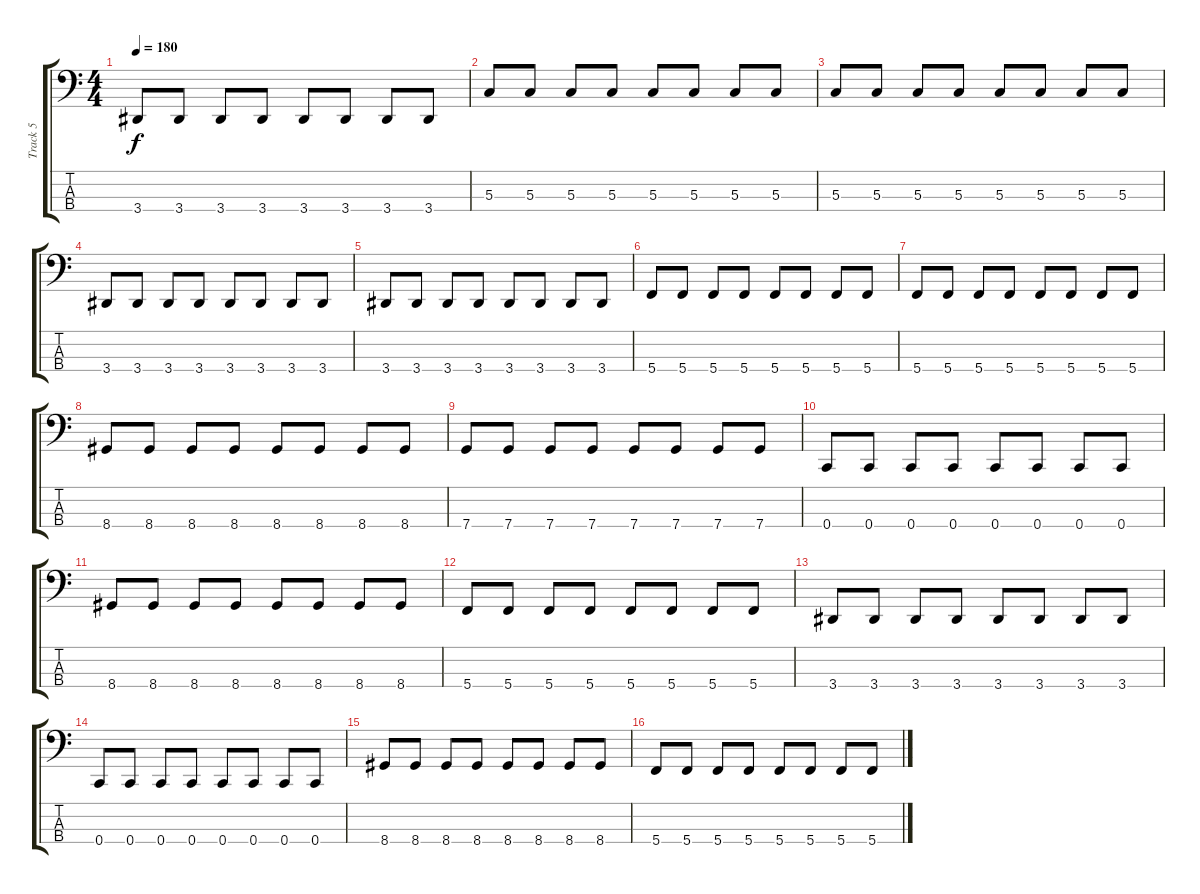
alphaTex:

\track ("Track 5" "Track 5") {instrument electricbassfinger}
\staff {score tabs}
\tuning (F2 C2 G1 C1) {hide}
\ts (4 4)
\tempo 180
\clef f4
\ks c
3.4.8{dy f} 3.4.8 3.4.8 3.4.8 3.4.8 3.4.8 3.4.8 3.4.8 |
5.3.8 5.3.8 5.3.8 5.3.8 5.3.8 5.3.8 5.3.8 5.3.8 |
5.3.8 5.3.8 5.3.8 5.3.8 5.3.8 5.3.8 5.3.8 5.3.8 |
3.4.8 3.4.8 3.4.8 3.4.8 3.4.8 3.4.8 3.4.8 3.4.8 |
3.4.8 3.4.8 3.4.8 3.4.8 3.4.8 3.4.8 3.4.8 3.4.8 |
5.4.8 5.4.8 5.4.8 5.4.8 5.4.8 5.4.8 5.4.8 5.4.8 |
5.4.8 5.4.8 5.4.8 5.4.8 5.4.8 5.4.8 5.4.8 5.4.8 |
8.4.8 8.4.8 8.4.8 8.4.8 8.4.8 8.4.8 8.4.8 8.4.8 |
7.4.8 7.4.8 7.4.8 7.4.8 7.4.8 7.4.8 7.4.8 7.4.8 |
0.4.8 0.4.8 0.4.8 0.4.8 0.4.8 0.4.8 0.4.8 0.4.8 |
8.4.8 8.4.8 8.4.8 8.4.8 8.4.8 8.4.8 8.4.8 8.4.8 |
5.4.8 5.4.8 5.4.8 5.4.8 5.4.8 5.4.8 5.4.8 5.4.8 |
3.4.8 3.4.8 3.4.8 3.4.8 3.4.8 3.4.8 3.4.8 3.4.8 |
0.4.8 0.4.8 0.4.8 0.4.8 0.4.8 0.4.8 0.4.8 0.4.8 |
8.4.8 8.4.8 8.4.8 8.4.8 8.4.8 8.4.8 8.4.8 8.4.8 |
5.4.8 5.4.8 5.4.8 5.4.8 5.4.8 5.4.8 5.4.8 5.4.8
